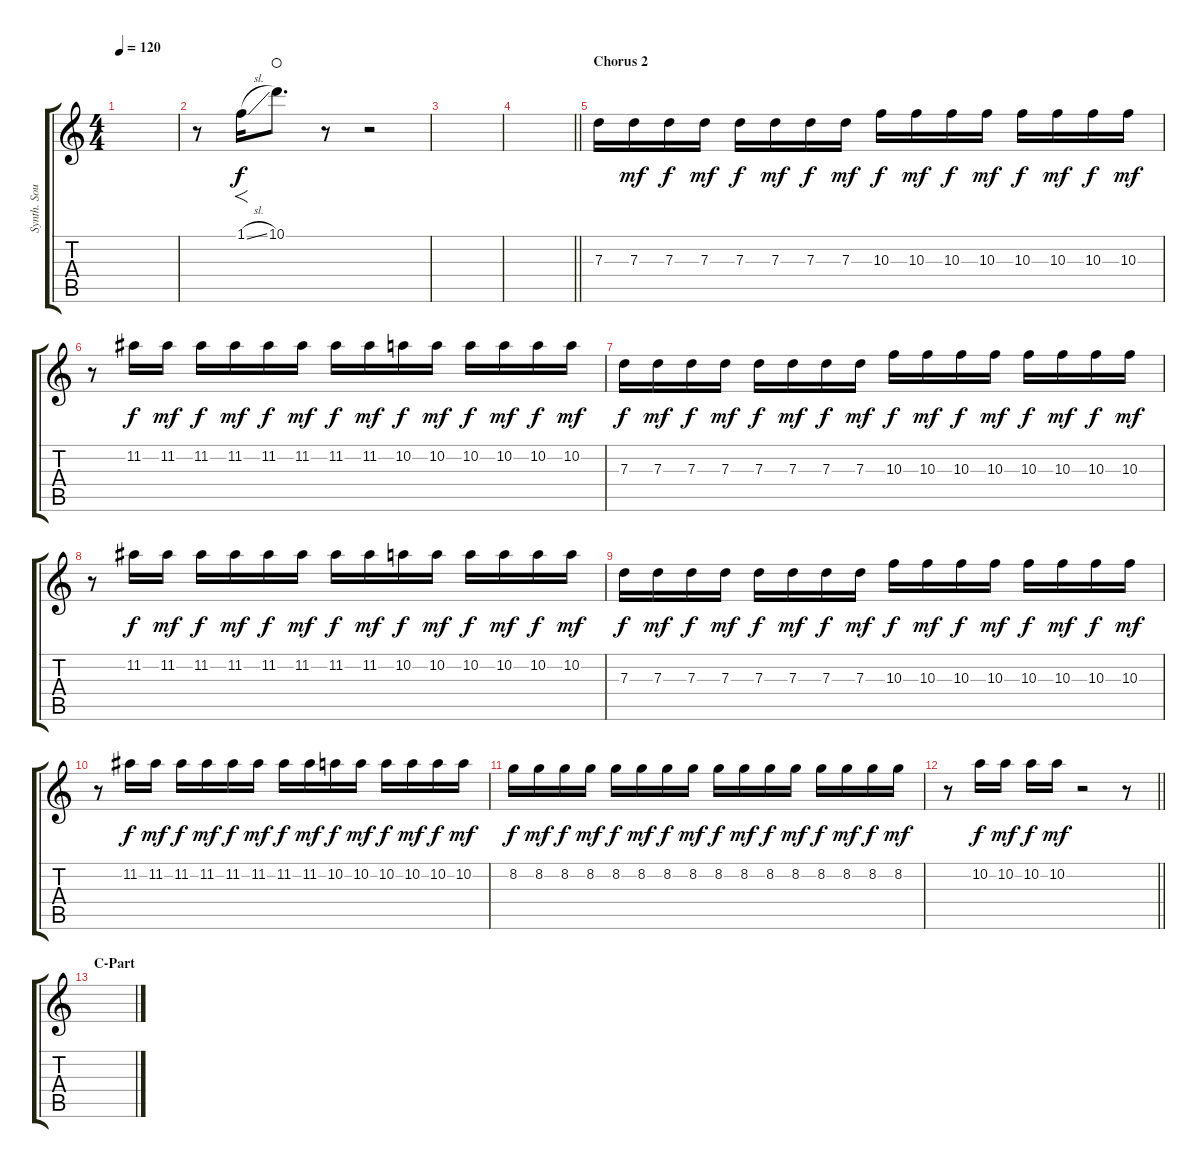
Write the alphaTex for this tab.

\track ("Synth. Sounds 3" "Synth. Sou") {instrument overdrivenguitar}
\staff {score tabs}
\tuning (E4 B3 G3 D3 A2 E2) {hide}
\ts (4 4)
\tempo 120
\clef g2
\ks c
|
r.8 1.1{sl}.16{f} 10.1.8{d waho} r.8 r.2 |
|
\barLineRight lightlight
|
\section ("" "Chorus 2")
7.3.16 7.3.16{dy mf} 7.3.16{dy f} 7.3.16{dy mf} 7.3.16{dy f} 7.3.16{dy mf} 7.3.16{dy f} 7.3.16{dy mf} 10.3.16{dy f} 10.3.16{dy mf} 10.3.16{dy f} 10.3.16{dy mf} 10.3.16{dy f} 10.3.16{dy mf} 10.3.16{dy f} 10.3.16{dy mf} |
r.8 11.2.16{dy f} 11.2.16{dy mf} 11.2.16{dy f} 11.2.16{dy mf} 11.2.16{dy f} 11.2.16{dy mf} 11.2.16{dy f} 11.2.16{dy mf} 10.2.16{dy f} 10.2.16{dy mf} 10.2.16{dy f} 10.2.16{dy mf} 10.2.16{dy f} 10.2.16{dy mf} |
7.3.16{dy f} 7.3.16{dy mf} 7.3.16{dy f} 7.3.16{dy mf} 7.3.16{dy f} 7.3.16{dy mf} 7.3.16{dy f} 7.3.16{dy mf} 10.3.16{dy f} 10.3.16{dy mf} 10.3.16{dy f} 10.3.16{dy mf} 10.3.16{dy f} 10.3.16{dy mf} 10.3.16{dy f} 10.3.16{dy mf} |
r.8 11.2.16{dy f} 11.2.16{dy mf} 11.2.16{dy f} 11.2.16{dy mf} 11.2.16{dy f} 11.2.16{dy mf} 11.2.16{dy f} 11.2.16{dy mf} 10.2.16{dy f} 10.2.16{dy mf} 10.2.16{dy f} 10.2.16{dy mf} 10.2.16{dy f} 10.2.16{dy mf} |
7.3.16{dy f} 7.3.16{dy mf} 7.3.16{dy f} 7.3.16{dy mf} 7.3.16{dy f} 7.3.16{dy mf} 7.3.16{dy f} 7.3.16{dy mf} 10.3.16{dy f} 10.3.16{dy mf} 10.3.16{dy f} 10.3.16{dy mf} 10.3.16{dy f} 10.3.16{dy mf} 10.3.16{dy f} 10.3.16{dy mf} |
r.8 11.2.16{dy f} 11.2.16{dy mf} 11.2.16{dy f} 11.2.16{dy mf} 11.2.16{dy f} 11.2.16{dy mf} 11.2.16{dy f} 11.2.16{dy mf} 10.2.16{dy f} 10.2.16{dy mf} 10.2.16{dy f} 10.2.16{dy mf} 10.2.16{dy f} 10.2.16{dy mf} |
8.2.16{dy f} 8.2.16{dy mf} 8.2.16{dy f} 8.2.16{dy mf} 8.2.16{dy f} 8.2.16{dy mf} 8.2.16{dy f} 8.2.16{dy mf} 8.2.16{dy f} 8.2.16{dy mf} 8.2.16{dy f} 8.2.16{dy mf} 8.2.16{dy f} 8.2.16{dy mf} 8.2.16{dy f} 8.2.16{dy mf} |
\barLineRight lightlight
r.8 10.2.16{dy f} 10.2.16{dy mf} 10.2.16{dy f} 10.2.16{dy mf} r.2 r.8 |
\section ("" "C-Part")
